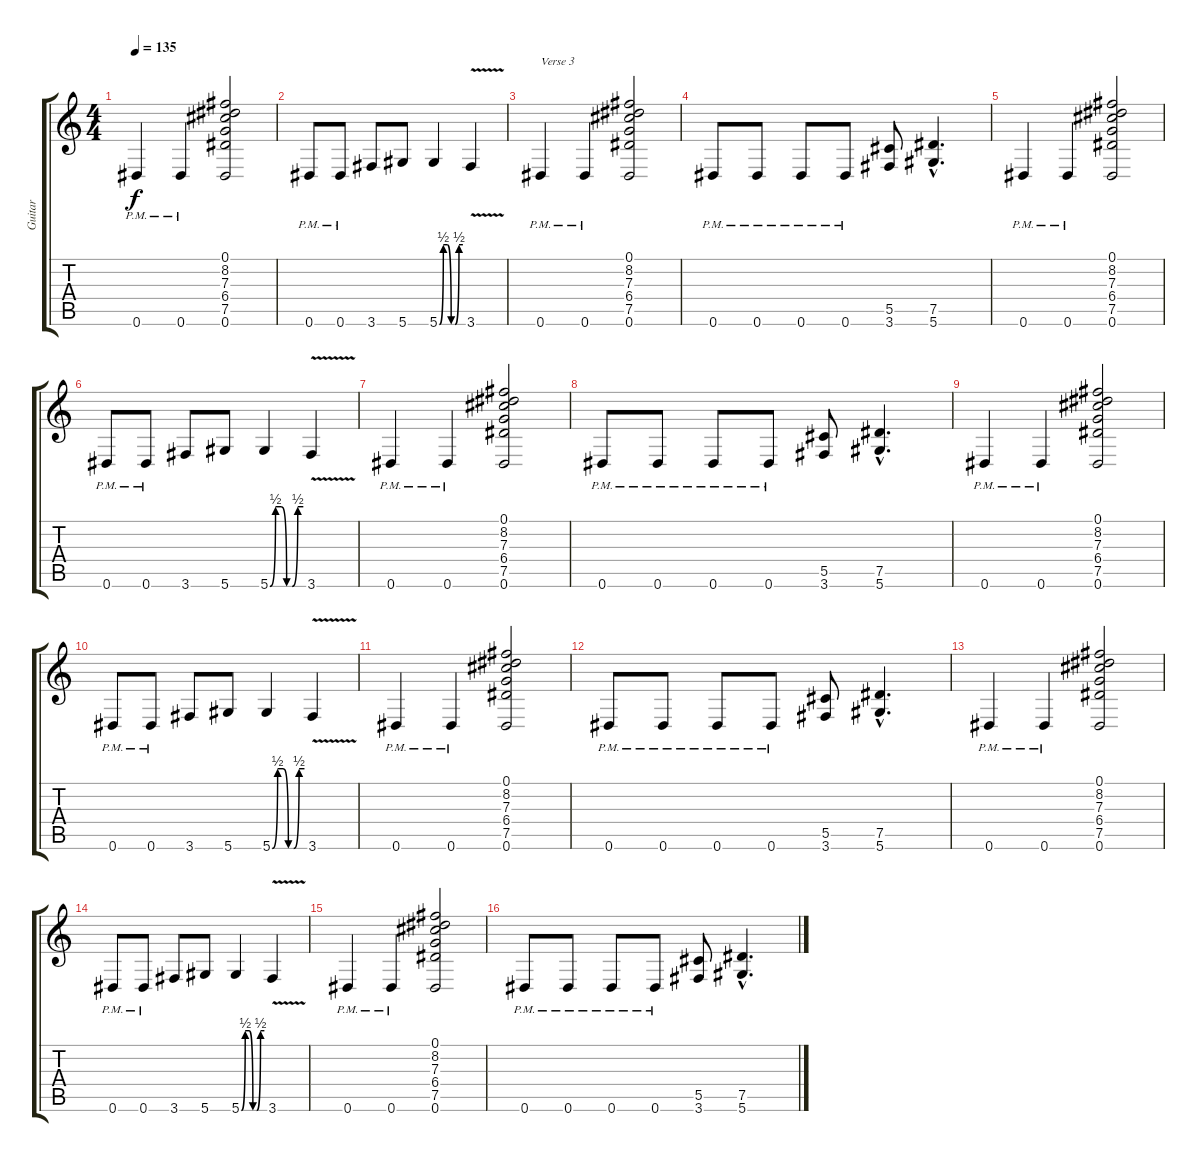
\track ("Guitar" "Guitar") {instrument overdrivenguitar}
\staff {score tabs}
\tuning (Eb4 Bb3 Gb3 Db3 Ab2 Eb2) {hide}
\ts (4 4)
\tempo 135
\clef g2
\ks c
0.6{pm}.4{dy f} 0.6{pm}.4 (0.1 8.2 7.3 6.4 7.5 0.6).2 |
0.6{pm}.8 0.6{pm}.8 3.6.8 5.6.8 5.6{be (custom 0 0 10 2 20 2 30 0 40 0 50 2 60 2)}.4 3.6{v}.4 |
0.6{pm}.4{txt "Verse 3"} 0.6{pm}.4 (0.1 8.2 7.3 6.4 7.5 0.6).2 |
0.6{pm}.8 0.6{pm}.8 0.6{pm}.8 0.6{pm}.8 (5.5 3.6).8 (7.5{hac} 5.6{hac}).4{d} |
0.6{pm}.4 0.6{pm}.4 (0.1 8.2 7.3 6.4 7.5 0.6).2 |
0.6{pm}.8 0.6{pm}.8 3.6.8 5.6.8 5.6{be (custom 0 0 10 2 20 2 30 0 40 0 50 2 60 2)}.4 3.6{v}.4 |
0.6{pm}.4 0.6{pm}.4 (0.1 8.2 7.3 6.4 7.5 0.6).2 |
0.6{pm}.8 0.6{pm}.8 0.6{pm}.8 0.6{pm}.8 (5.5 3.6).8 (7.5{hac} 5.6{hac}).4{d} |
0.6{pm}.4 0.6{pm}.4 (0.1 8.2 7.3 6.4 7.5 0.6).2 |
0.6{pm}.8 0.6{pm}.8 3.6.8 5.6.8 5.6{be (custom 0 0 10 2 20 2 30 0 40 0 50 2 60 2)}.4 3.6{v}.4 |
0.6{pm}.4 0.6{pm}.4 (0.1 8.2 7.3 6.4 7.5 0.6).2 |
0.6{pm}.8 0.6{pm}.8 0.6{pm}.8 0.6{pm}.8 (5.5 3.6).8 (7.5{hac} 5.6{hac}).4{d} |
0.6{pm}.4 0.6{pm}.4 (0.1 8.2 7.3 6.4 7.5 0.6).2 |
0.6{pm}.8 0.6{pm}.8 3.6.8 5.6.8 5.6{be (custom 0 0 10 2 20 2 30 0 40 0 50 2 60 2)}.4 3.6{v}.4 |
0.6{pm}.4 0.6{pm}.4 (0.1 8.2 7.3 6.4 7.5 0.6).2 |
0.6{pm}.8 0.6{pm}.8 0.6{pm}.8 0.6{pm}.8 (5.5 3.6).8 (7.5{hac} 5.6{hac}).4{d}
